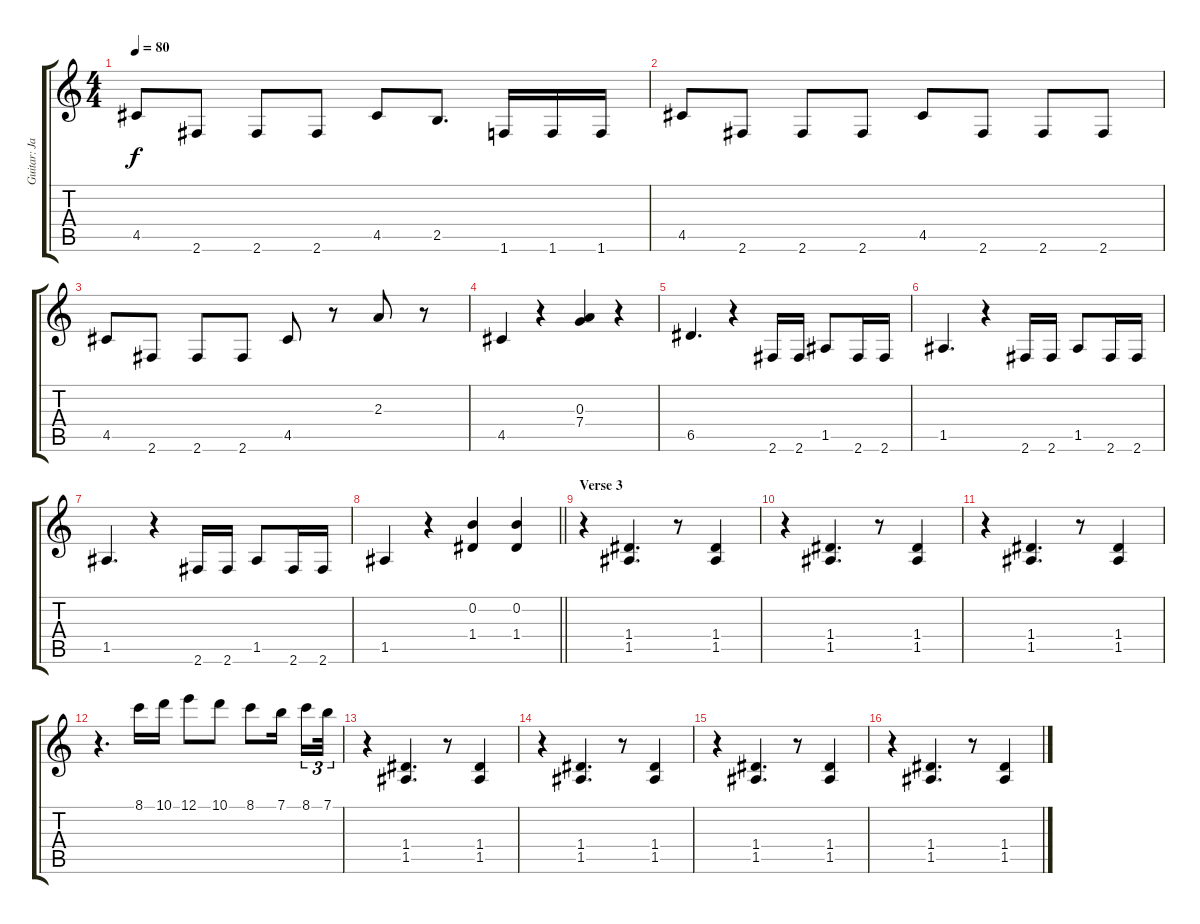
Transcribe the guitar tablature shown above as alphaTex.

\track ("Guitar: James Young" "Guitar: Ja") {instrument electricguitarclean}
\staff {score tabs}
\tuning (E4 B3 G3 D3 A2 E2) {hide}
\ts (4 4)
\tempo 80
\clef g2
\ks c
4.5.8{dy f} 2.6.8 2.6.8 2.6.8 4.5.8 2.5.8{d} 1.6.16 1.6.16 1.6.16 |
4.5.8 2.6.8 2.6.8 2.6.8 4.5.8 2.6.8 2.6.8 2.6.8 |
4.5.8 2.6.8 2.6.8 2.6.8 4.5.8 r.8 2.3.8 r.8 |
4.5.4 r.4 (0.3 7.4).4 r.4 |
6.5.4{d} r.4 2.6.16 2.6.16 1.5.8 2.6.16 2.6.16 |
1.5.4{d} r.4 2.6.16 2.6.16 1.5.8 2.6.16 2.6.16 |
1.5.4{d} r.4 2.6.16 2.6.16 1.5.8 2.6.16 2.6.16 |
\barLineRight lightlight
1.5.4 r.4 (0.2 1.4).4 (0.2 1.4).4 |
\section ("" "Verse 3")
r.4 (1.4 1.5).4{d} r.8 (1.4 1.5).4 |
r.4 (1.4 1.5).4{d} r.8 (1.4 1.5).4 |
r.4 (1.4 1.5).4{d} r.8 (1.4 1.5).4 |
r.4{d} 8.1.16 10.1.16 12.1.8 10.1.8 8.1.8 7.1.16{beam splitsecondary} 8.1.16{tu (3 2)} 7.1.32{tu (3 2)} |
r.4 (1.4 1.5).4{d} r.8 (1.4 1.5).4 |
r.4 (1.4 1.5).4{d} r.8 (1.4 1.5).4 |
r.4 (1.4 1.5).4{d} r.8 (1.4 1.5).4 |
r.4 (1.4 1.5).4{d} r.8 (1.4 1.5).4
